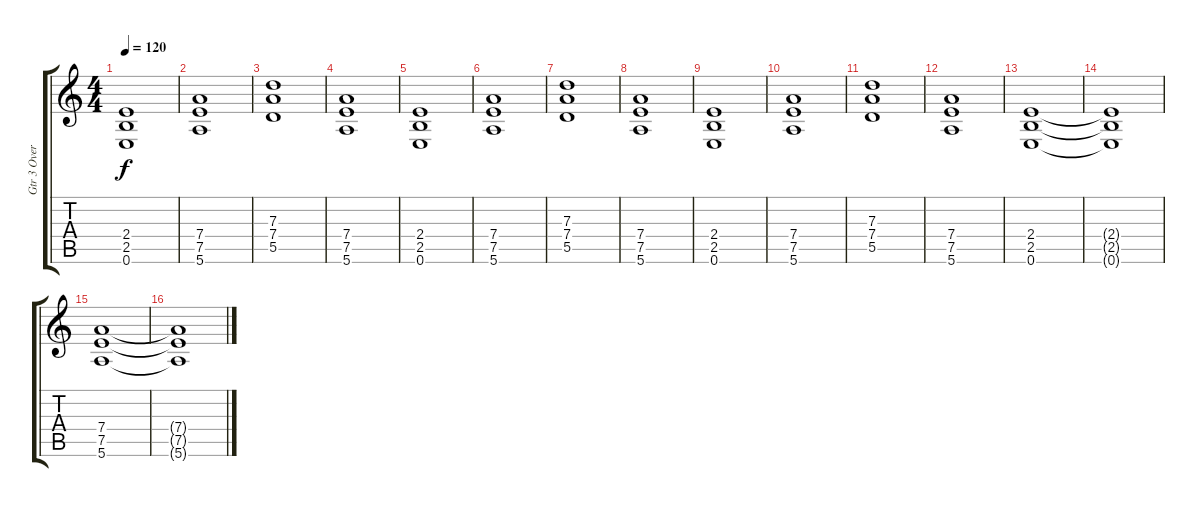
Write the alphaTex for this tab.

\track ("Gtr 3 Overdrive" "Gtr 3 Over") {instrument overdrivenguitar}
\staff {score tabs}
\tuning (E4 B3 G3 D3 A2 E2) {hide}
\ts (4 4)
\tempo 120
\clef g2
\ks c
(2.4 2.5 0.6).1{dy f} |
(7.4 7.5 5.6).1 |
(7.3 7.4 5.5).1 |
(7.4 7.5 5.6).1 |
(2.4 2.5 0.6).1 |
(7.4 7.5 5.6).1 |
(7.3 7.4 5.5).1 |
(7.4 7.5 5.6).1 |
(2.4 2.5 0.6).1 |
(7.4 7.5 5.6).1 |
(7.3 7.4 5.5).1 |
(7.4 7.5 5.6).1 |
(2.4 2.5 0.6).1 |
(2.4{t} 2.5{t} 0.6{t}).1 |
(7.4 7.5 5.6).1 |
(7.4{t} 7.5{t} 5.6{t}).1
